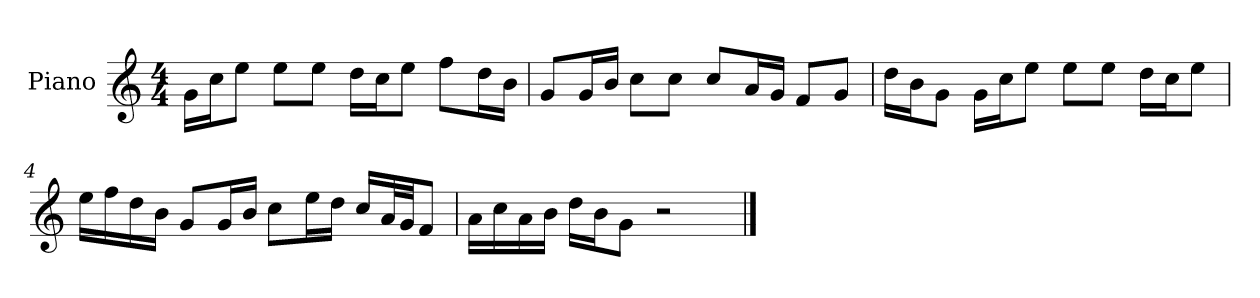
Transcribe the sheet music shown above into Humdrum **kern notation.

**kern
*part1
*staff1
*I"Piano
*I'P-no
*clefG2
*k[]
*M4/4
*MM90
=1
16g\LL
16cc\J
8ee\J
8ee\L
8ee\J
16dd\LL
16cc\J
8ee\J
8ff\L
16dd\L
16b\JJ
=2
8g/L
16g/L
16b/JJ
8cc\L
8cc\J
8cc/L
16a/L
16g/JJ
8f/L
8g/J
=3
16dd\LL
16b\J
8g\J
16g\LL
16cc\J
8ee\J
8ee\L
8ee\J
16dd\LL
16cc\J
8ee\J
!!LO:LB:g=z
=4
16ee\LL
16ff\
16dd\
16b\JJ
8g/L
16g/L
16b/JJ
8cc\L
16ee\L
16dd\JJ
16cc/LL
32a/L
32g/JJ
8f/J
=5
16a\LL
16cc\
16a\
16b\JJ
16dd\LL
16b\J
8g\J
2r
==
*-
